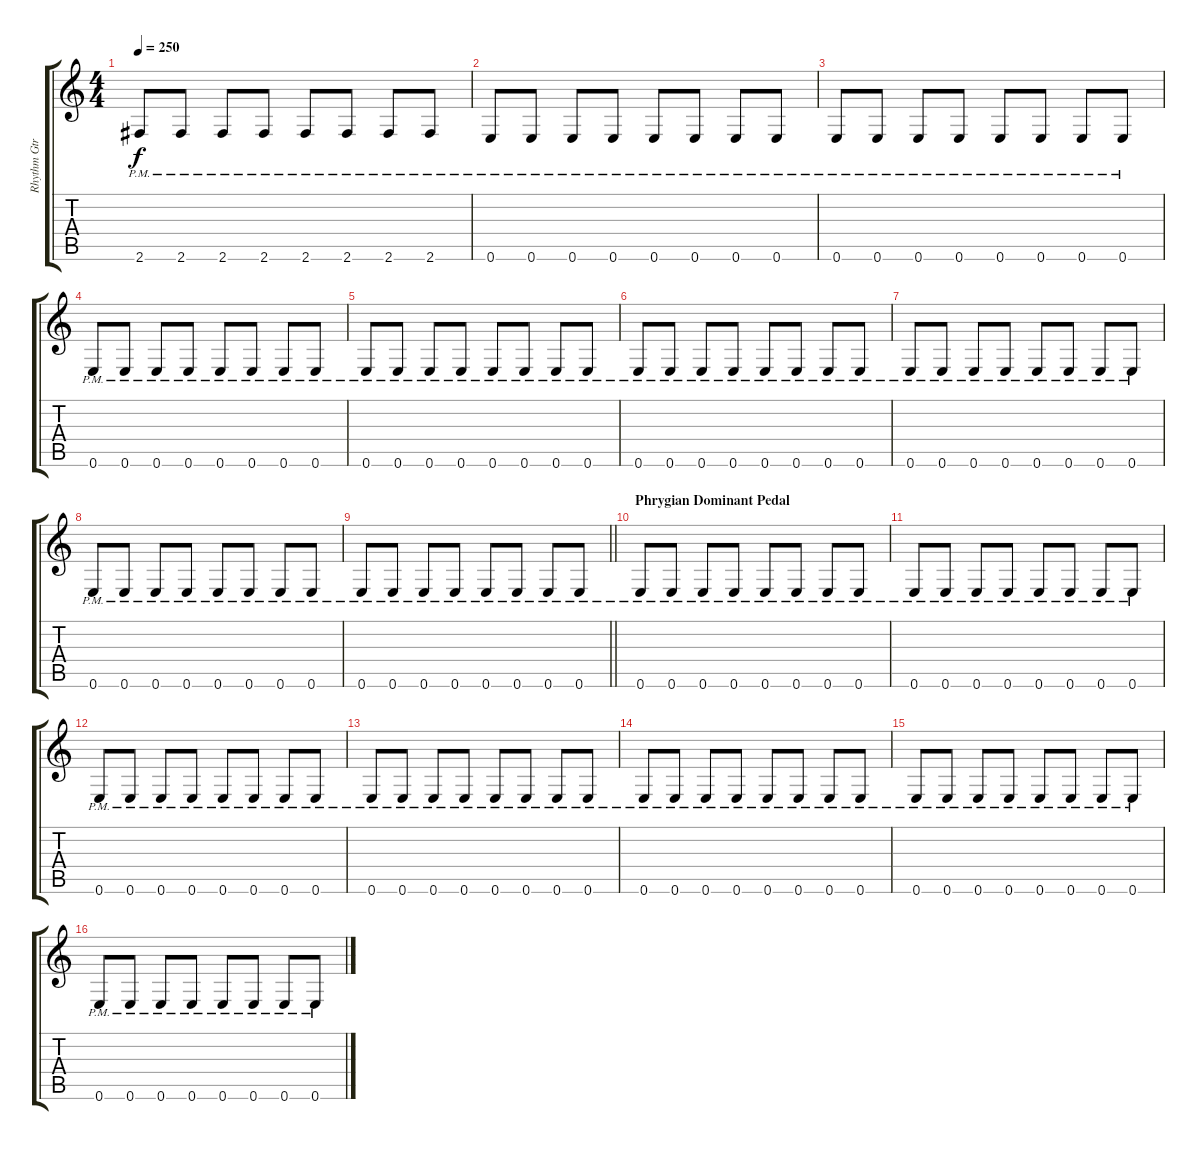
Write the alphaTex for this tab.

\track ("Rhythm Gtr." "Rhythm Gtr") {instrument distortionguitar}
\staff {score tabs}
\tuning (E4 B3 G3 D3 A2 E2) {hide}
\ts (4 4)
\tempo 250
\clef g2
\ks c
2.6{pm}.8{dy f} 2.6{pm}.8 2.6{pm}.8 2.6{pm}.8 2.6{pm}.8 2.6{pm}.8 2.6{pm}.8 2.6{pm}.8 |
0.6{pm}.8 0.6{pm}.8 0.6{pm}.8 0.6{pm}.8 0.6{pm}.8 0.6{pm}.8 0.6{pm}.8 0.6{pm}.8 |
0.6{pm}.8 0.6{pm}.8 0.6{pm}.8 0.6{pm}.8 0.6{pm}.8 0.6{pm}.8 0.6{pm}.8 0.6{pm}.8 |
0.6{pm}.8 0.6{pm}.8 0.6{pm}.8 0.6{pm}.8 0.6{pm}.8 0.6{pm}.8 0.6{pm}.8 0.6{pm}.8 |
0.6{pm}.8 0.6{pm}.8 0.6{pm}.8 0.6{pm}.8 0.6{pm}.8 0.6{pm}.8 0.6{pm}.8 0.6{pm}.8 |
0.6{pm}.8 0.6{pm}.8 0.6{pm}.8 0.6{pm}.8 0.6{pm}.8 0.6{pm}.8 0.6{pm}.8 0.6{pm}.8 |
0.6{pm}.8 0.6{pm}.8 0.6{pm}.8 0.6{pm}.8 0.6{pm}.8 0.6{pm}.8 0.6{pm}.8 0.6{pm}.8 |
0.6{pm}.8 0.6{pm}.8 0.6{pm}.8 0.6{pm}.8 0.6{pm}.8 0.6{pm}.8 0.6{pm}.8 0.6{pm}.8 |
\barLineRight lightlight
0.6{pm}.8 0.6{pm}.8 0.6{pm}.8 0.6{pm}.8 0.6{pm}.8 0.6{pm}.8 0.6{pm}.8 0.6{pm}.8 |
\section ("" "Phrygian Dominant Pedal")
0.6{pm}.8 0.6{pm}.8 0.6{pm}.8 0.6{pm}.8 0.6{pm}.8 0.6{pm}.8 0.6{pm}.8 0.6{pm}.8 |
0.6{pm}.8 0.6{pm}.8 0.6{pm}.8 0.6{pm}.8 0.6{pm}.8 0.6{pm}.8 0.6{pm}.8 0.6{pm}.8 |
0.6{pm}.8 0.6{pm}.8 0.6{pm}.8 0.6{pm}.8 0.6{pm}.8 0.6{pm}.8 0.6{pm}.8 0.6{pm}.8 |
0.6{pm}.8 0.6{pm}.8 0.6{pm}.8 0.6{pm}.8 0.6{pm}.8 0.6{pm}.8 0.6{pm}.8 0.6{pm}.8 |
0.6{pm}.8 0.6{pm}.8 0.6{pm}.8 0.6{pm}.8 0.6{pm}.8 0.6{pm}.8 0.6{pm}.8 0.6{pm}.8 |
0.6{pm}.8 0.6{pm}.8 0.6{pm}.8 0.6{pm}.8 0.6{pm}.8 0.6{pm}.8 0.6{pm}.8 0.6{pm}.8 |
0.6{pm}.8 0.6{pm}.8 0.6{pm}.8 0.6{pm}.8 0.6{pm}.8 0.6{pm}.8 0.6{pm}.8 0.6{pm}.8
